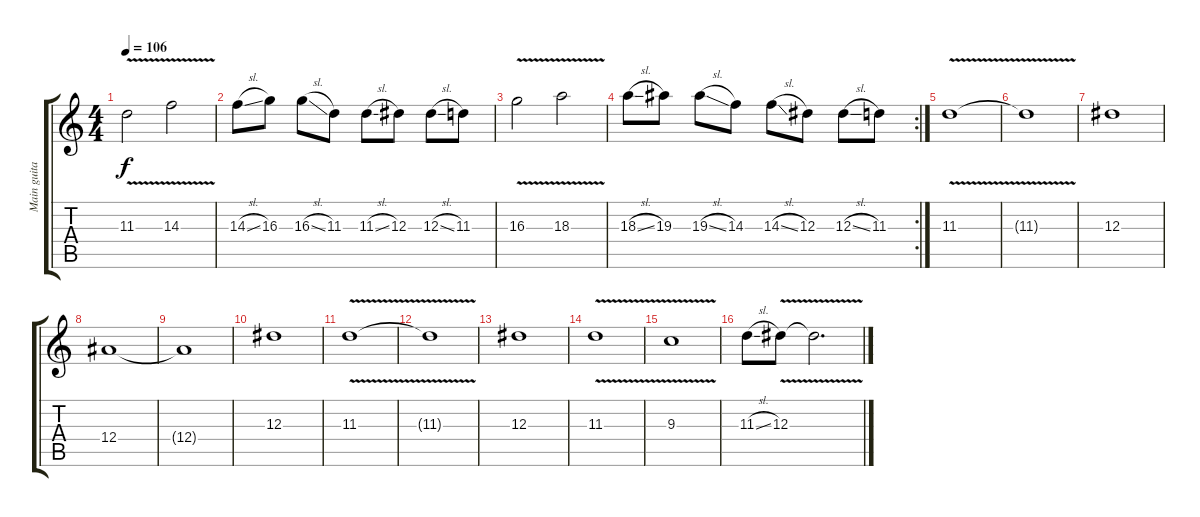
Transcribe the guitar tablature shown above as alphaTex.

\track ("Main guitar" "Main guita") {instrument distortionguitar}
\staff {score tabs}
\tuning (C4 G3 Eb3 Bb2 F2 C2) {hide}
\ts (4 4)
\tempo 106
\clef g2
\ks c
11.3{v}.2{dy f} 14.3{v}.2 |
14.3{sl}.8 16.3.8 16.3{sl}.8 11.3.8 11.3{sl}.8 12.3.8 12.3{sl}.8 11.3.8 |
16.3{v}.2 18.3{v}.2 |
\rc 2
18.3{sl}.8 19.3.8 19.3{sl}.8 14.3.8 14.3{sl}.8 12.3.8 12.3{sl}.8 11.3.8 |
11.3{v}.1 |
11.3{t}.1 |
12.3.1 |
12.4.1 |
12.4{t}.1 |
12.3.1 |
11.3{v}.1 |
11.3{t}.1 |
12.3.1 |
11.3{v}.1 |
9.3{v}.1 |
11.3{sl}.8 12.3{v}.8 12.3{t}.2{d}
